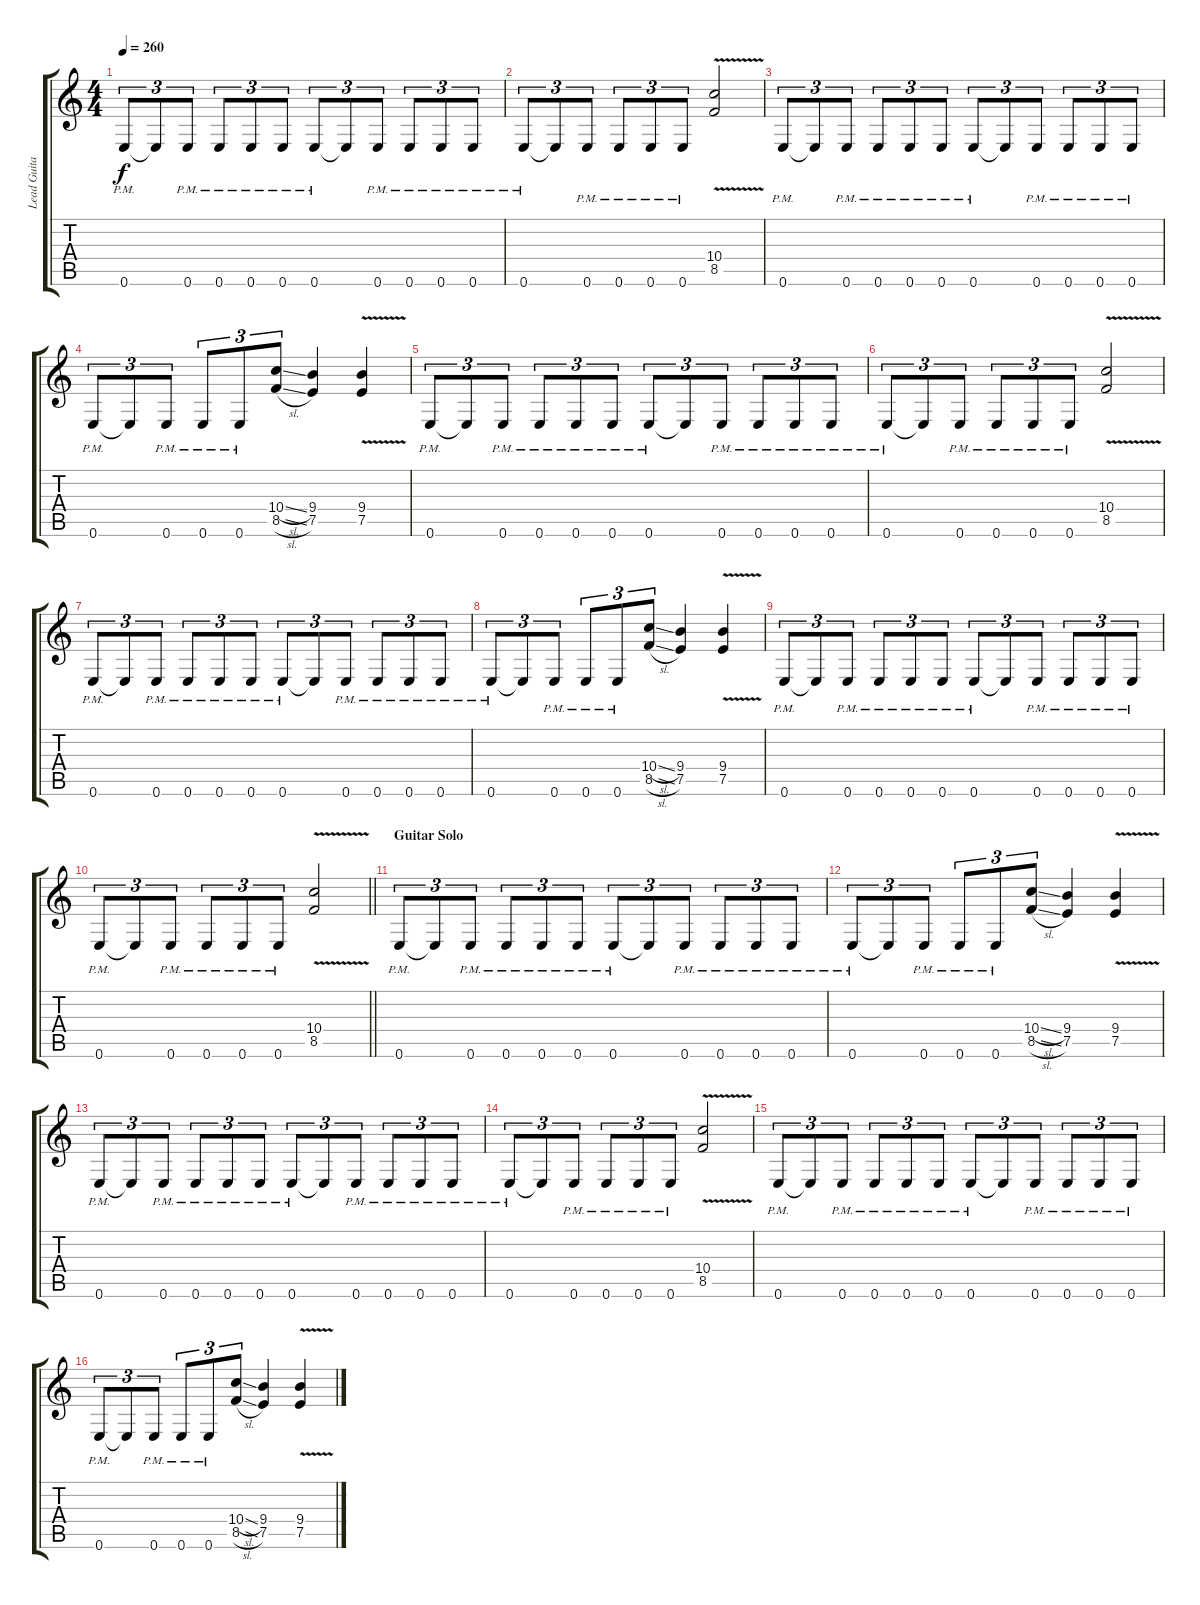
\track ("Lead Guitar (Chris Poland)" "Lead Guita") {instrument distortionguitar}
\staff {score tabs}
\tuning (E4 B3 G3 D3 A2 E2) {hide}
\ts (4 4)
\tempo 260
\clef g2
\ks c
0.6{pm}.8{tu (3 2) dy f} 0.6{t}.8{tu (3 2)} 0.6{pm}.8{tu (3 2)} 0.6{pm}.8{tu (3 2)} 0.6{pm}.8{tu (3 2)} 0.6{pm}.8{tu (3 2)} 0.6{pm}.8{tu (3 2)} 0.6{t}.8{tu (3 2)} 0.6{pm}.8{tu (3 2)} 0.6{pm}.8{tu (3 2)} 0.6{pm}.8{tu (3 2)} 0.6{pm}.8{tu (3 2)} |
0.6{pm}.8{tu (3 2)} 0.6{t}.8{tu (3 2)} 0.6{pm}.8{tu (3 2)} 0.6{pm}.8{tu (3 2)} 0.6{pm}.8{tu (3 2)} 0.6{pm}.8{tu (3 2)} (10.4{v} 8.5{v}).2 |
0.6{pm}.8{tu (3 2)} 0.6{t}.8{tu (3 2)} 0.6{pm}.8{tu (3 2)} 0.6{pm}.8{tu (3 2)} 0.6{pm}.8{tu (3 2)} 0.6{pm}.8{tu (3 2)} 0.6{pm}.8{tu (3 2)} 0.6{t}.8{tu (3 2)} 0.6{pm}.8{tu (3 2)} 0.6{pm}.8{tu (3 2)} 0.6{pm}.8{tu (3 2)} 0.6{pm}.8{tu (3 2)} |
0.6{pm}.8{tu (3 2)} 0.6{t}.8{tu (3 2)} 0.6{pm}.8{tu (3 2)} 0.6{pm}.8{tu (3 2)} 0.6{pm}.8{tu (3 2)} (10.4{sl} 8.5{sl}).8{tu (3 2)} (9.4 7.5).4 (9.4{v} 7.5{v}).4 |
0.6{pm}.8{tu (3 2)} 0.6{t}.8{tu (3 2)} 0.6{pm}.8{tu (3 2)} 0.6{pm}.8{tu (3 2)} 0.6{pm}.8{tu (3 2)} 0.6{pm}.8{tu (3 2)} 0.6{pm}.8{tu (3 2)} 0.6{t}.8{tu (3 2)} 0.6{pm}.8{tu (3 2)} 0.6{pm}.8{tu (3 2)} 0.6{pm}.8{tu (3 2)} 0.6{pm}.8{tu (3 2)} |
0.6{pm}.8{tu (3 2)} 0.6{t}.8{tu (3 2)} 0.6{pm}.8{tu (3 2)} 0.6{pm}.8{tu (3 2)} 0.6{pm}.8{tu (3 2)} 0.6{pm}.8{tu (3 2)} (10.4{v} 8.5{v}).2 |
0.6{pm}.8{tu (3 2)} 0.6{t}.8{tu (3 2)} 0.6{pm}.8{tu (3 2)} 0.6{pm}.8{tu (3 2)} 0.6{pm}.8{tu (3 2)} 0.6{pm}.8{tu (3 2)} 0.6{pm}.8{tu (3 2)} 0.6{t}.8{tu (3 2)} 0.6{pm}.8{tu (3 2)} 0.6{pm}.8{tu (3 2)} 0.6{pm}.8{tu (3 2)} 0.6{pm}.8{tu (3 2)} |
0.6{pm}.8{tu (3 2)} 0.6{t}.8{tu (3 2)} 0.6{pm}.8{tu (3 2)} 0.6{pm}.8{tu (3 2)} 0.6{pm}.8{tu (3 2)} (10.4{sl} 8.5{sl}).8{tu (3 2)} (9.4 7.5).4 (9.4{v} 7.5{v}).4 |
0.6{pm}.8{tu (3 2)} 0.6{t}.8{tu (3 2)} 0.6{pm}.8{tu (3 2)} 0.6{pm}.8{tu (3 2)} 0.6{pm}.8{tu (3 2)} 0.6{pm}.8{tu (3 2)} 0.6{pm}.8{tu (3 2)} 0.6{t}.8{tu (3 2)} 0.6{pm}.8{tu (3 2)} 0.6{pm}.8{tu (3 2)} 0.6{pm}.8{tu (3 2)} 0.6{pm}.8{tu (3 2)} |
\barLineRight lightlight
0.6{pm}.8{tu (3 2)} 0.6{t}.8{tu (3 2)} 0.6{pm}.8{tu (3 2)} 0.6{pm}.8{tu (3 2)} 0.6{pm}.8{tu (3 2)} 0.6{pm}.8{tu (3 2)} (10.4{v} 8.5{v}).2 |
\section ("" "Guitar Solo")
0.6{pm}.8{tu (3 2)} 0.6{t}.8{tu (3 2)} 0.6{pm}.8{tu (3 2)} 0.6{pm}.8{tu (3 2)} 0.6{pm}.8{tu (3 2)} 0.6{pm}.8{tu (3 2)} 0.6{pm}.8{tu (3 2)} 0.6{t}.8{tu (3 2)} 0.6{pm}.8{tu (3 2)} 0.6{pm}.8{tu (3 2)} 0.6{pm}.8{tu (3 2)} 0.6{pm}.8{tu (3 2)} |
0.6{pm}.8{tu (3 2)} 0.6{t}.8{tu (3 2)} 0.6{pm}.8{tu (3 2)} 0.6{pm}.8{tu (3 2)} 0.6{pm}.8{tu (3 2)} (10.4{sl} 8.5{sl}).8{tu (3 2)} (9.4 7.5).4 (9.4{v} 7.5{v}).4 |
0.6{pm}.8{tu (3 2)} 0.6{t}.8{tu (3 2)} 0.6{pm}.8{tu (3 2)} 0.6{pm}.8{tu (3 2)} 0.6{pm}.8{tu (3 2)} 0.6{pm}.8{tu (3 2)} 0.6{pm}.8{tu (3 2)} 0.6{t}.8{tu (3 2)} 0.6{pm}.8{tu (3 2)} 0.6{pm}.8{tu (3 2)} 0.6{pm}.8{tu (3 2)} 0.6{pm}.8{tu (3 2)} |
0.6{pm}.8{tu (3 2)} 0.6{t}.8{tu (3 2)} 0.6{pm}.8{tu (3 2)} 0.6{pm}.8{tu (3 2)} 0.6{pm}.8{tu (3 2)} 0.6{pm}.8{tu (3 2)} (10.4{v} 8.5{v}).2 |
0.6{pm}.8{tu (3 2)} 0.6{t}.8{tu (3 2)} 0.6{pm}.8{tu (3 2)} 0.6{pm}.8{tu (3 2)} 0.6{pm}.8{tu (3 2)} 0.6{pm}.8{tu (3 2)} 0.6{pm}.8{tu (3 2)} 0.6{t}.8{tu (3 2)} 0.6{pm}.8{tu (3 2)} 0.6{pm}.8{tu (3 2)} 0.6{pm}.8{tu (3 2)} 0.6{pm}.8{tu (3 2)} |
0.6{pm}.8{tu (3 2)} 0.6{t}.8{tu (3 2)} 0.6{pm}.8{tu (3 2)} 0.6{pm}.8{tu (3 2)} 0.6{pm}.8{tu (3 2)} (10.4{sl} 8.5{sl}).8{tu (3 2)} (9.4 7.5).4 (9.4{v} 7.5{v}).4
